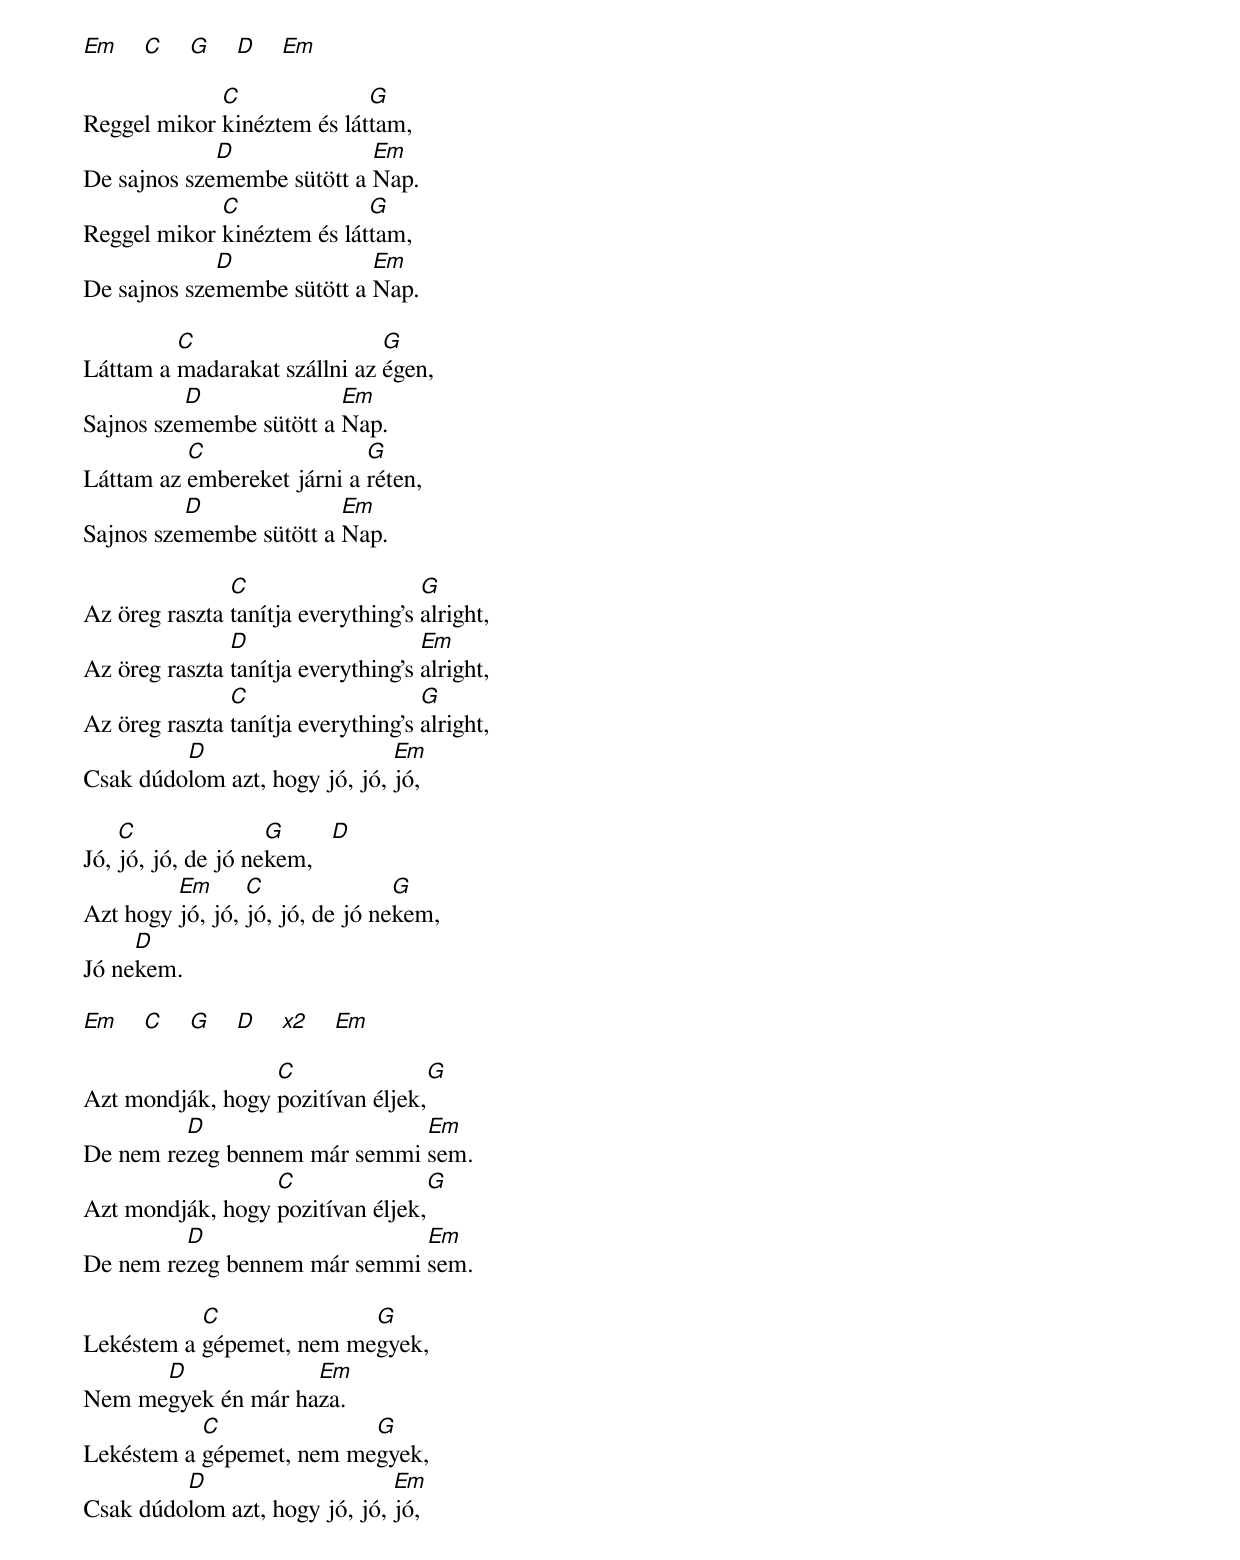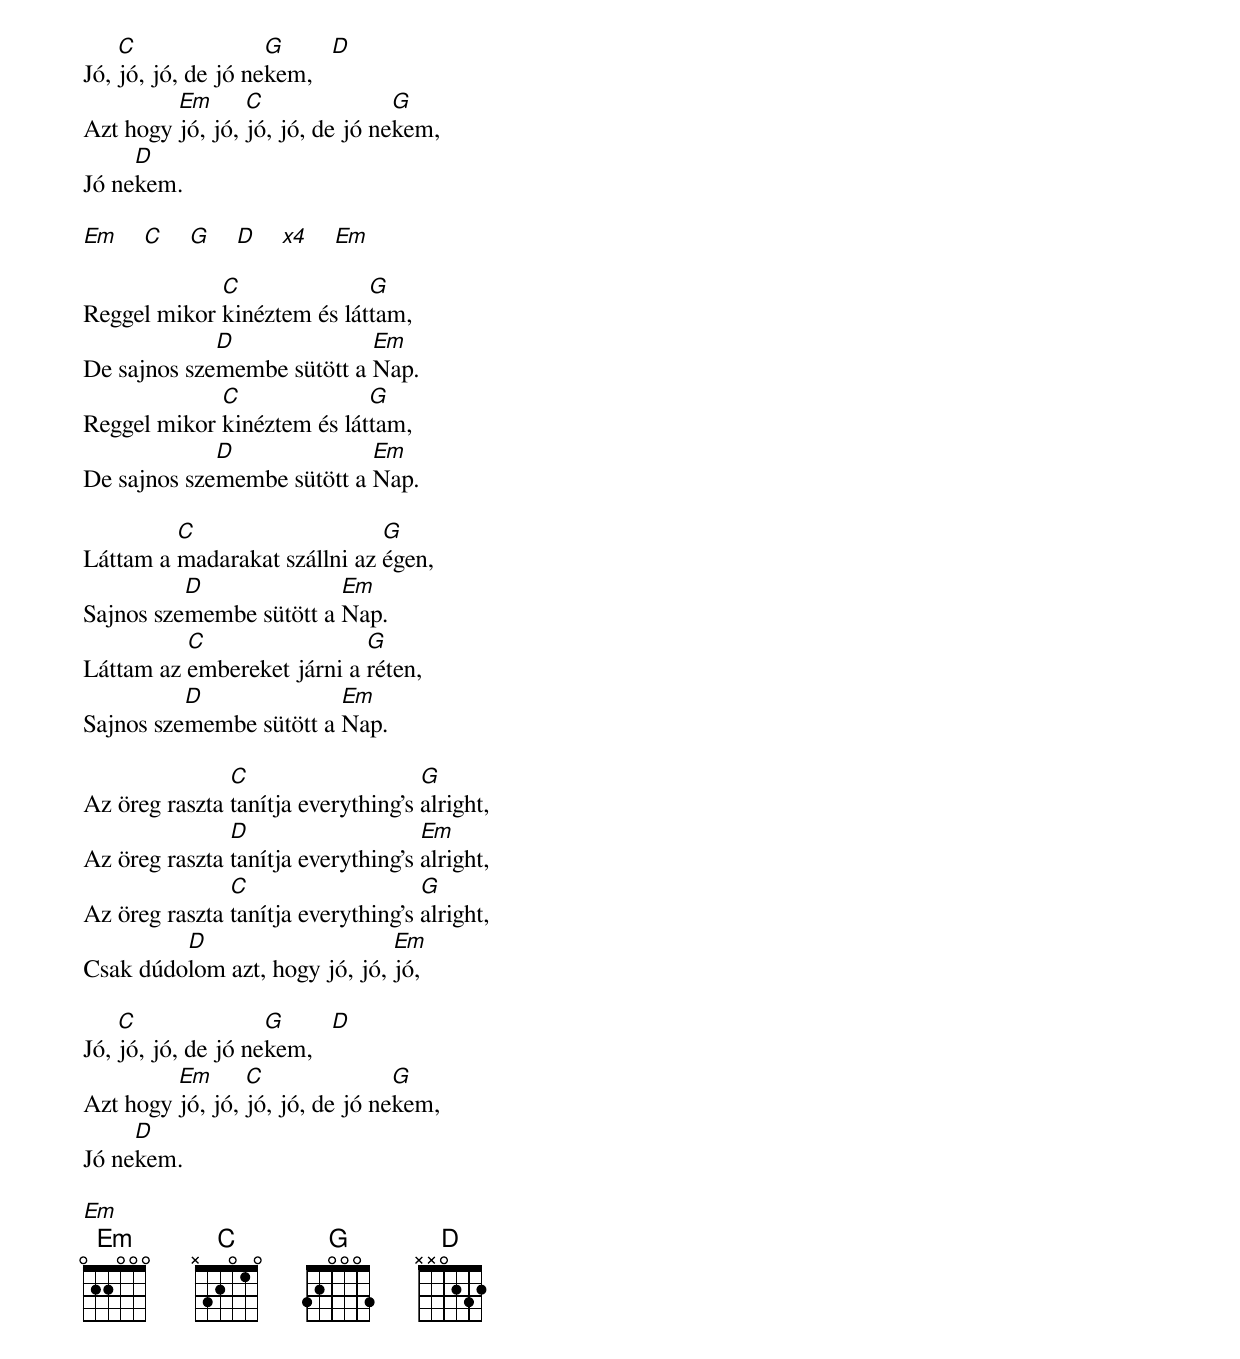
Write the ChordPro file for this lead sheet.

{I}
[Em]    [C]    [G]    [D]    [Em]

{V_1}
Reggel mikor [C]kinéztem és lát[G]tam,
De sajnos sze[D]membe sütött a [Em]Nap.
Reggel mikor [C]kinéztem és lát[G]tam,
De sajnos sze[D]membe sütött a [Em]Nap.

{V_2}
Láttam a [C]madarakat szállni az [G]égen,
Sajnos sze[D]membe sütött a [Em]Nap.
Láttam az [C]embereket járni a [G]réten,
Sajnos sze[D]membe sütött a [Em]Nap.

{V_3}
Az öreg raszta [C]tanítja everything’s [G]alright,
Az öreg raszta [D]tanítja everything’s [Em]alright,
Az öreg raszta [C]tanítja everything’s [G]alright,
Csak dúdo[D]lom azt, hogy jó, jó, [Em]jó,

{C}
Jó, [C]jó, jó, de jó ne[G]kem,   [D]
Azt hogy [Em]jó, jó, [C]jó, jó, de jó ne[G]kem,
Jó ne[D]kem.

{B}
[Em]    [C]    [G]    [D]    [x2]    [Em]

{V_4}
Azt mondják, hogy [C]pozitívan éljek,[G]
De nem re[D]zeg bennem már semmi [Em]sem.
Azt mondják, hogy [C]pozitívan éljek,[G]
De nem re[D]zeg bennem már semmi [Em]sem.

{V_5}
Lekéstem a [C]gépemet, nem me[G]gyek,
Nem me[D]gyek én már ha[Em]za.
Lekéstem a [C]gépemet, nem me[G]gyek,
Csak dúdo[D]lom azt, hogy jó, jó, [Em]jó,

{C}
Jó, [C]jó, jó, de jó ne[G]kem,   [D]
Azt hogy [Em]jó, jó, [C]jó, jó, de jó ne[G]kem,
Jó ne[D]kem.

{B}
[Em]    [C]    [G]    [D]    [x4]    [Em]

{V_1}
Reggel mikor [C]kinéztem és lát[G]tam,
De sajnos sze[D]membe sütött a [Em]Nap.
Reggel mikor [C]kinéztem és lát[G]tam,
De sajnos sze[D]membe sütött a [Em]Nap.

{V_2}
Láttam a [C]madarakat szállni az [G]égen,
Sajnos sze[D]membe sütött a [Em]Nap.
Láttam az [C]embereket járni a [G]réten,
Sajnos sze[D]membe sütött a [Em]Nap.

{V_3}
Az öreg raszta [C]tanítja everything’s [G]alright,
Az öreg raszta [D]tanítja everything’s [Em]alright,
Az öreg raszta [C]tanítja everything’s [G]alright,
Csak dúdo[D]lom azt, hogy jó, jó, [Em]jó,

{C}
Jó, [C]jó, jó, de jó ne[G]kem,   [D]
Azt hogy [Em]jó, jó, [C]jó, jó, de jó ne[G]kem,
Jó ne[D]kem.

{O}
[Em]
